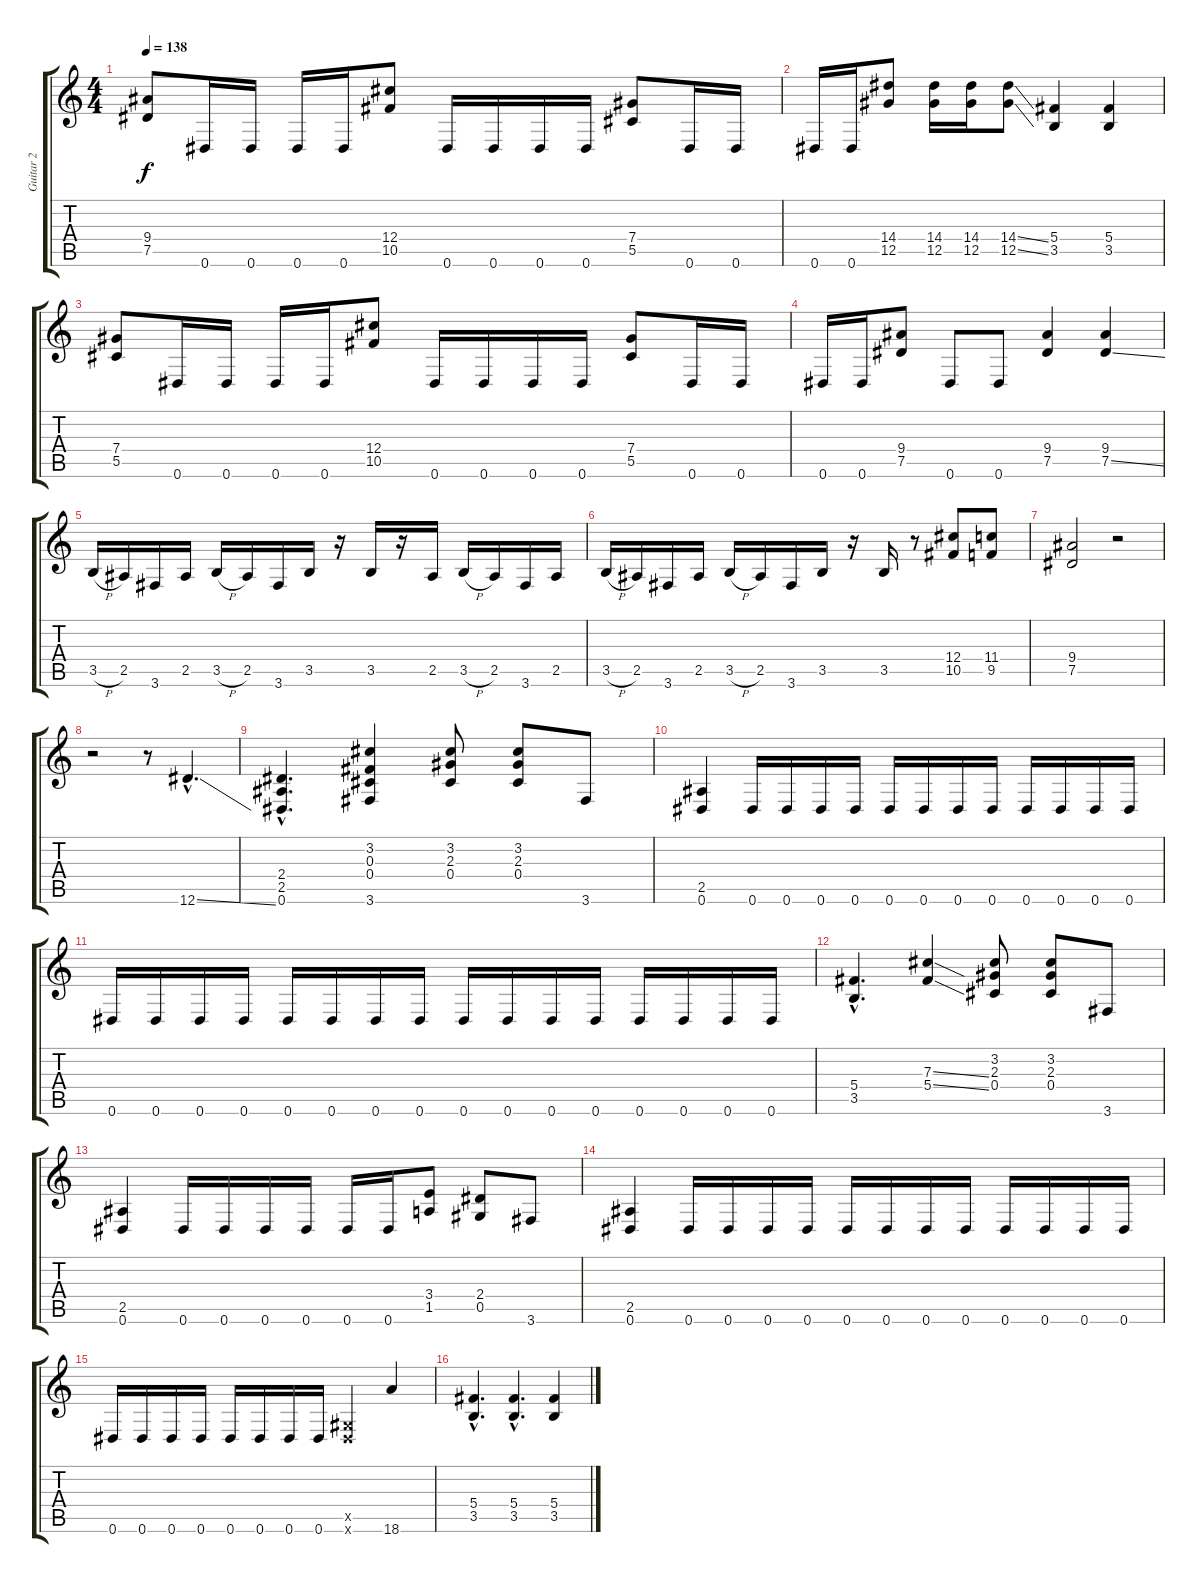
\track ("Guitar 2" "Guitar 2") {instrument distortionguitar}
\staff {score tabs}
\tuning (Eb4 Bb3 Gb3 Db3 Ab2 Eb2) {hide}
\ts (4 4)
\tempo 138
\clef g2
\ks c
(9.4 7.5).8{dy f} 0.6.16 0.6.16 0.6.16 0.6.16 (12.4 10.5).8 0.6.16 0.6.16 0.6.16 0.6.16 (7.4 5.5).8 0.6.16 0.6.16 |
0.6.16 0.6.16 (14.4 12.5).8 (14.4 12.5).16 (14.4 12.5).16 (14.4{ss} 12.5{ss}).8 (5.4 3.5).4 (5.4 3.5).4 |
(7.4 5.5).8 0.6.16 0.6.16 0.6.16 0.6.16 (12.4 10.5).8 0.6.16 0.6.16 0.6.16 0.6.16 (7.4 5.5).8 0.6.16 0.6.16 |
0.6.16 0.6.16 (9.4 7.5).8 0.6.8 0.6.8 (9.4 7.5).4 (9.4 7.5{ss}).4 |
3.5{h}.16 2.5.16 3.6.16 2.5.16 3.5{h}.16 2.5.16 3.6.16 3.5.16 r.16 3.5.16 r.16 2.5.16 3.5{h}.16 2.5.16 3.6.16 2.5.16 |
3.5{h}.16 2.5.16 3.6.16 2.5.16 3.5{h}.16 2.5.16 3.6.16 3.5.16 r.16 3.5.16 r.8 (12.4 10.5).8 (11.4 9.5).8 |
(9.4 7.5).2 r.2 |
r.2 r.8 12.6{ss hac}.4{d} |
(2.4{hac} 2.5{hac} 0.6{hac}).4{d} (3.2 0.3 0.4 3.6).4 (3.2 2.3 0.4).8 (3.2 2.3 0.4).8 3.6.8 |
(2.5 0.6).4 0.6.16 0.6.16 0.6.16 0.6.16 0.6.16 0.6.16 0.6.16 0.6.16 0.6.16 0.6.16 0.6.16 0.6.16 |
0.6.16 0.6.16 0.6.16 0.6.16 0.6.16 0.6.16 0.6.16 0.6.16 0.6.16 0.6.16 0.6.16 0.6.16 0.6.16 0.6.16 0.6.16 0.6.16 |
(5.4{hac} 3.5{hac}).4{d} (7.3{ss} 5.4{ss}).4 (3.2 2.3 0.4).8 (3.2 2.3 0.4).8 3.6.8 |
(2.5 0.6).4 0.6.16 0.6.16 0.6.16 0.6.16 0.6.16 0.6.16 (3.4 1.5).8 (2.4 0.5).8 3.6.8 |
(2.5 0.6).4 0.6.16 0.6.16 0.6.16 0.6.16 0.6.16 0.6.16 0.6.16 0.6.16 0.6.16 0.6.16 0.6.16 0.6.16 |
0.6.16 0.6.16 0.6.16 0.6.16 0.6.16 0.6.16 0.6.16 0.6.16 (0.5{x} 0.6{x}).4 18.6.4 |
(5.4{hac} 3.5{hac}).4{d} (5.4{hac} 3.5{hac}).4{d} (5.4 3.5).4
